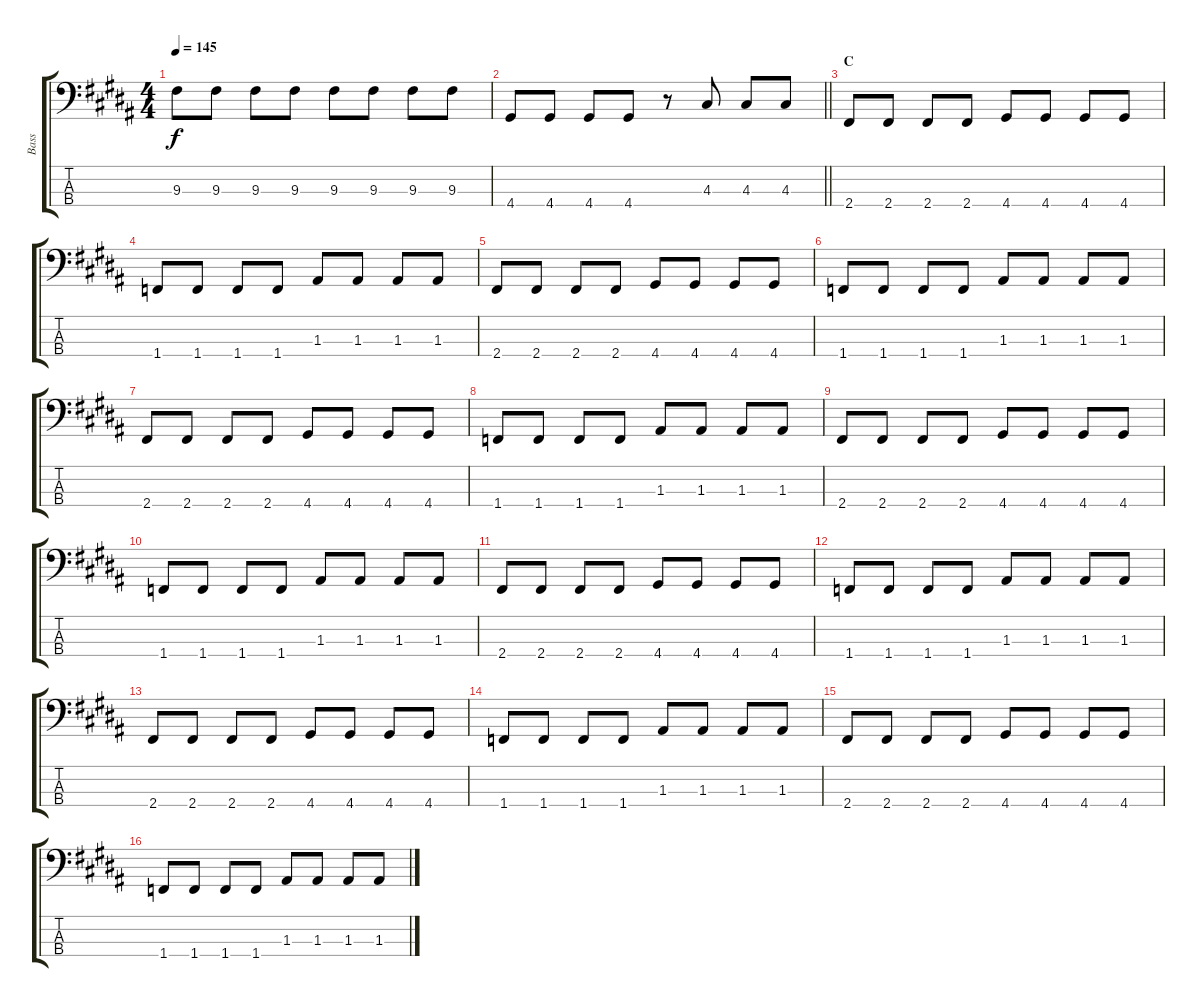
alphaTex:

\track ("Bass" "Bass") {instrument electricbassfinger}
\staff {score tabs}
\tuning (G2 D2 A1 E1) {hide}
\ts (4 4)
\tempo 145
\clef f4
\ks b
9.3.8{dy f} 9.3.8 9.3.8 9.3.8 9.3.8 9.3.8 9.3.8 9.3.8 |
\barLineRight lightlight
4.4.8 4.4.8 4.4.8 4.4.8 r.8 4.3.8 4.3.8 4.3.8 |
\section ("" "C")
2.4.8 2.4.8 2.4.8 2.4.8 4.4.8 4.4.8 4.4.8 4.4.8 |
1.4.8 1.4.8 1.4.8 1.4.8 1.3.8 1.3.8 1.3.8 1.3.8 |
2.4.8 2.4.8 2.4.8 2.4.8 4.4.8 4.4.8 4.4.8 4.4.8 |
1.4.8 1.4.8 1.4.8 1.4.8 1.3.8 1.3.8 1.3.8 1.3.8 |
2.4.8 2.4.8 2.4.8 2.4.8 4.4.8 4.4.8 4.4.8 4.4.8 |
1.4.8 1.4.8 1.4.8 1.4.8 1.3.8 1.3.8 1.3.8 1.3.8 |
2.4.8 2.4.8 2.4.8 2.4.8 4.4.8 4.4.8 4.4.8 4.4.8 |
1.4.8 1.4.8 1.4.8 1.4.8 1.3.8 1.3.8 1.3.8 1.3.8 |
2.4.8 2.4.8 2.4.8 2.4.8 4.4.8 4.4.8 4.4.8 4.4.8 |
1.4.8 1.4.8 1.4.8 1.4.8 1.3.8 1.3.8 1.3.8 1.3.8 |
2.4.8 2.4.8 2.4.8 2.4.8 4.4.8 4.4.8 4.4.8 4.4.8 |
1.4.8 1.4.8 1.4.8 1.4.8 1.3.8 1.3.8 1.3.8 1.3.8 |
2.4.8 2.4.8 2.4.8 2.4.8 4.4.8 4.4.8 4.4.8 4.4.8 |
1.4.8 1.4.8 1.4.8 1.4.8 1.3.8 1.3.8 1.3.8 1.3.8
